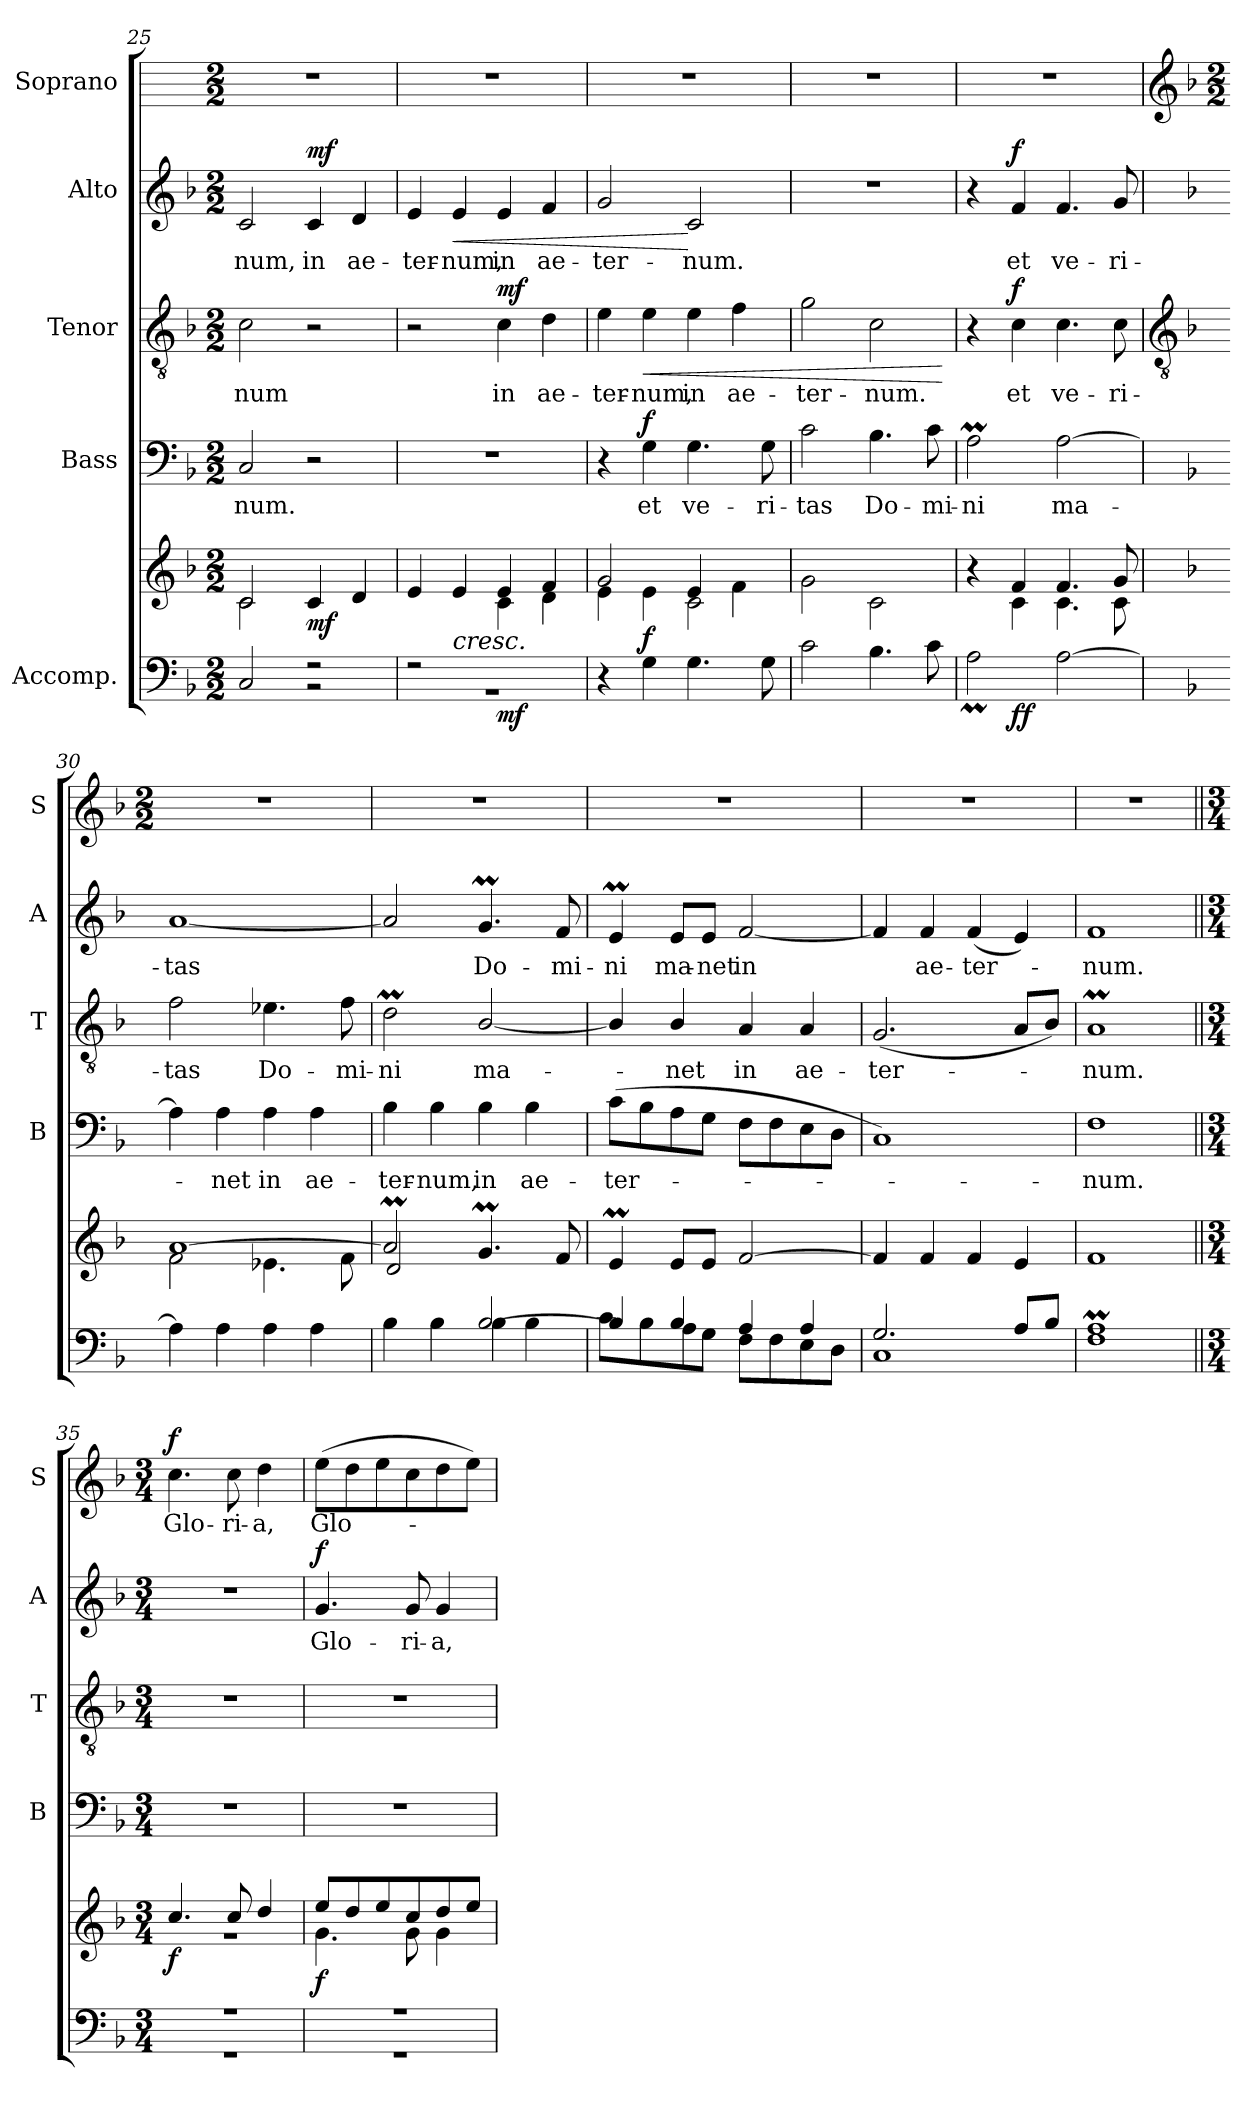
**kern	**kern	**dynam	**kern	**text	**dynam	**kern	**text	**dynam	**kern	**text	**dynam	**kern	**text	**dynam
*part5	*part5	*part5	*part4	*part4	*part4	*part3	*part3	*part3	*part2	*part2	*part2	*part1	*part1	*part1
*staff6	*staff5	*staff5/6	*staff4	*staff4	*staff4	*staff3	*staff3	*staff3	*staff2	*staff2	*staff2	*staff1	*staff1	*staff1
*I"Accomp.	*	*	*I"Bass	*	*	*I"Tenor	*	*	*I"Alto	*	*	*I"Soprano	*	*
*	*	*	*I'B	*	*	*I'T	*	*	*I'A	*	*	*I'S	*	*
*clefF4	*clefG2	*	*clefF4	*	*	*clefGv2	*	*	*clefG2	*	*	*	*	*
*k[b-]	*k[b-]	*	*k[b-]	*	*	*k[b-]	*	*	*k[b-]	*	*	*	*	*
*F:	*F:	*	*F:	*	*	*F:	*	*	*F:	*	*	*	*	*
*M2/2	*M2/2	*	*M2/2	*	*	*M2/2	*	*	*M2/2	*	*	*M2/2	*	*
=25	=25	=25	=25	=25	=25	=25	=25	=25	=25	=25	=25	=25	=25	=25
*^	*^	*	*	*	*	*	*	*	*	*	*	*	*	*
!	!	!	!	!	!	!LO:LY:b	!	!	!LO:LY:b	!	!	!LO:LY:b	!	!	!	!
2ryy	2C	2c	2c	.	2C	-num.	.	2c	num	.	2c	-num,	.	1r	.	.
!	!	!	!	!LO:DY:b	!	!	!	!	!	!	!	!LO:LY:b	!LO:DY:b	!	!	!
2r	2r	4c	2ryy	mf	2r	.	.	2r	.	.	4c	in	mf	.	.	.
!	!	!	!	!	!	!	!	!	!	!	!	!LO:LY:b	!	!	!	!
.	.	4d	.	.	.	.	.	.	.	.	4d	ae-	.	.	.	.
=26	=26	=26	=26	=26	=26	=26	=26	=26	=26	=26	=26	=26	=26	=26	=26	=26
!	!	!	!	!	!	!	!	!	!	!	!	!LO:LY:b	!	!	!	!
2r	1r	4e	2ryy	.	1r	.	.	2r	.	.	4e	-ter-	.	1r	.	.
!	!	!	!	!LO:HP:b	!	!	!	!	!	!	!	!LO:LY:b	!LO:HP:b	!	!	!
.	.	4e	.	<	.	.	.	.	.	.	4e	-num,	<	.	.	.
!	!	!	!	!LO:DY:b=2	!	!	!	!	!LO:LY:b	!LO:DY:b	!	!LO:LY:b	!	!	!	!
2ryy	.	4e	4c	mf	.	.	.	4c	in	mf	4e	in	.	.	.	.
!	!	!	!	!	!	!	!	!	!LO:LY:b	!	!	!LO:LY:b	!	!	!	!
.	.	4f	4d	.	.	.	.	4d	ae-	.	4f	ae-	.	.	.	.
*v	*v	*	*	*	*	*	*	*	*	*	*	*	*	*	*	*
=27	=27	=27	=27	=27	=27	=27	=27	=27	=27	=27	=27	=27	=27	=27	=27
!	!	!	!	!	!	!	!	!LO:LY:b	!	!	!LO:LY:b	!	!	!	!
4r	2g	4e\	.	4r	.	.	4e	-ter-	.	2g	-ter-	.	1r	.	.
!	!	!	!LO:DY:a=2	!	!LO:LY:b	!LO:DY:b	!	!LO:LY:b	!LO:HP:b	!	!	!	!	!	!
4G	.	4e\	f	4G	et	f	4e	-num,	<	.	.	.	.	.	.
!	!	!	!	!	!LO:LY:b	!	!	!LO:LY:b	!	!	!LO:LY:b	!	!	!	!
4.G	2c\	4e/	[	4.G	ve-	.	4e	in	.	2c	-num.	[	.	.	.
!	!	!	!	!	!	!	!	!LO:LY:b	!	!	!	!	!	!	!
.	.	4f	.	.	.	.	4f	ae-	.	.	.	.	.	.	.
!	!	!	!	!	!LO:LY:b	!	!	!	!	!	!	!	!	!	!
8G	.	.	.	8G	-ri-	.	.	.	.	.	.	.	.	.	.
=28	=28	=28	=28	=28	=28	=28	=28	=28	=28	=28	=28	=28	=28	=28	=28
!	!	!	!	!	!LO:LY:b	!	!	!LO:LY:b	!	!	!	!	!	!	!
2c	1ryy	2g	.	2c	-tas	.	2g	-ter-	.	1r	.	.	1r	.	.
!	!	!	!	!	!LO:LY:b	!	!	!LO:LY:b	!	!	!	!	!	!	!
4.B-	.	2c	.	4.B-	Do-	.	2c	-num.	.	.	.	.	.	.	.
!	!	!	!	!	!LO:LY:b	!	!	!	!	!	!	!	!	!	!
8c	.	.	.	8c	-mi-	.	.	.	.	.	.	.	.	.	.
*	*v	*v	*	*	*	*	*	*	*	*	*	*	*	*	*
.	.	.	.	.	.	.	.	[	.	.	.	.	.	.
=29	=29	=29	=29	=29	=29	=29	=29	=29	=29	=29	=29	=29	=29	=29
*^	*^	*	*	*	*	*	*	*	*	*	*	*	*	*
!	!	!	!	!	!	!LO:LY:b	!	!	!	!	!	!	!	!	!	!
4ryy	2Am	4r	4ryy	.	2Am	-ni	.	4r	.	.	4r	.	.	1r	.	.
!	!	!	!	!LO:DY:b=2	!	!	!	!	!LO:LY:b	!	!	!LO:LY:b	!	!	!	!
!	!	!	!	!LO:DY:n=1:b	!	!	!	!	!	!LO:DY:b	!	!	!LO:DY:b	!	!	!
2.ryy	.	4f	4c	f f	.	.	.	4c	et	f	4f	et	f	.	.	.
!	!	!	!	!	!	!LO:LY:b	!	!	!LO:LY:b	!	!	!LO:LY:b	!	!	!	!
.	[2A	4.f	4.c	.	[2A	ma-	.	4.c	ve-	.	4.f	ve-	.	.	.	.
!	!	!	!	!	!	!	!	!	!LO:LY:b	!	!	!LO:LY:b	!	!	!	!
.	.	8g	8c	.	.	.	.	8c	-ri-	.	8g	-ri-	.	.	.	.
*v	*v	*	*	*	*	*	*	*	*	*	*	*	*	*	*	*
*	*v	*v	*	*	*	*	*	*	*	*	*	*	*	*	*
!!LO:LB:g=z
=30	=30	=30	=30	=30	=30	=30	=30	=30	=30	=30	=30	=30	=30	=30
*	*	*	*	*	*	*clefGv2	*	*	*	*	*	*clefG2	*	*
*	*	*	*	*	*	*	*	*	*	*	*	*k[b-]	*	*
*	*	*	*	*	*	*	*	*	*	*	*	*F:	*	*
*	*	*	*	*	*	*	*	*	*	*	*	*M2/2	*	*
*	*^	*	*	*	*	*	*	*	*	*	*	*	*	*
*	*	*^	*	*	*	*	*	*	*	*	*	*	*	*	*
!	!	!	!	!	!	!	!	!	!LO:LY:b	!	!	!LO:LY:b	!	!	!	!
4A]	[1a/	1ryy	2f\	.	4A]	.	.	2f	-tas	.	[1a	-tas	.	1r	.	.
!	!	!	!	!	!	!LO:LY:b	!	!	!	!	!	!	!	!	!	!
4A	.	.	.	.	4A	net	.	.	.	.	.	.	.	.	.	.
!	!	!	!	!	!	!LO:LY:b	!	!	!LO:LY:b	!	!	!	!	!	!	!
4A	.	.	4.e-X\	.	4A	in	.	4.e-X	Do-	.	.	.	.	.	.	.
!	!	!	!	!	!	!LO:LY:b	!	!	!	!	!	!	!	!	!	!
4A	.	.	.	.	4A	ae-	.	.	.	.	.	.	.	.	.	.
!	!	!	!	!	!	!	!	!	!LO:LY:b	!	!	!	!	!	!	!
.	.	.	8f\	.	.	.	.	8f	-mi-	.	.	.	.	.	.	.
=31	=31	=31	=31	=31	=31	=31	=31	=31	=31	=31	=31	=31	=31	=31	=31	=31
*^	*	*	*	*	*	*	*	*	*	*	*	*	*	*	*	*
!	!	!	!	!	!	!	!LO:LY:b	!	!	!LO:LY:b	!	!	!	!	!	!	!
2ryy	4B-	2a/]	1ryy	2dM/	.	4B-	-ter-	.	2dM	-ni	.	2a]	.	.	1r	.	.
!	!	!	!	!	!	!	!LO:LY:b	!	!	!	!	!	!	!	!	!	!
.	4B-	.	.	.	.	4B-	-num,	.	.	.	.	.	.	.	.	.	.
!	!	!	!	!	!	!	!LO:LY:b	!	!	!LO:LY:b	!	!	!LO:LY:b	!	!	!	!
[2B-/	4B-	4.gM/	.	2ryy	.	4B-	in	.	[2B-/	ma-	.	4.gM	Do-	.	.	.	.
!	!	!	!	!	!	!	!LO:LY:b	!	!	!	!	!	!	!	!	!	!
.	4B-	.	.	.	.	4B-	ae-	.	.	.	.	.	.	.	.	.	.
!	!	!	!	!	!	!	!	!	!	!	!	!	!LO:LY:b	!	!	!	!
.	.	8f/	.	.	.	.	.	.	.	.	.	8f	-mi-	.	.	.	.
*	*	*	*v	*v	*	*	*	*	*	*	*	*	*	*	*	*	*
=32	=32	=32	=32	=32	=32	=32	=32	=32	=32	=32	=32	=32	=32	=32	=32	=32
!	!	!	!	!	!	!LO:LY:b	!	!	!	!	!	!LO:LY:b	!	!	!	!
4B-/]	8cL	4em/	1ryy	.	(>8cL	-ter-	.	4B-/]	.	.	4em	-ni	.	1r	.	.
.	8B-	.	.	.	8B-	.	.	.	.	.	.	.	.	.	.	.
!	!	!	!	!	!	!	!	!	!LO:LY:b	!	!	!LO:LY:b	!	!	!	!
4B-/	8A	8e/L	.	.	8A	.	.	4B-/	net	.	8e/L	ma-	.	.	.	.
!	!	!	!	!	!	!	!	!	!	!	!	!LO:LY:b	!	!	!	!
.	8GJ	8e/J	.	.	8GJ	.	.	.	.	.	8e/J	-net	.	.	.	.
!	!	!	!	!	!	!	!	!	!LO:LY:b	!	!	!LO:LY:b	!	!	!	!
4A/	8FL	[2f/	.	.	8FL	.	.	4A	in	.	[2f	in	.	.	.	.
.	8F	.	.	.	8F	.	.	.	.	.	.	.	.	.	.	.
!	!	!	!	!	!	!	!	!	!LO:LY:b	!	!	!	!	!	!	!
4A/	8E	.	.	.	8E	.	.	4A	ae-	.	.	.	.	.	.	.
.	8DJ	.	.	.	8DJ	.	.	.	.	.	.	.	.	.	.	.
=33	=33	=33	=33	=33	=33	=33	=33	=33	=33	=33	=33	=33	=33	=33	=33	=33
!	!	!	!	!	!	!	!	!	!LO:LY:b	!	!	!	!	!	!	!
2.G/	1C	4f/]	1ryy	.	1C)	.	.	(<2.G	-ter-	.	4f]	.	.	1r	.	.
!	!	!	!	!	!	!	!	!	!	!	!	!LO:LY:b	!	!	!	!
.	.	4f/	.	.	.	.	.	.	.	.	4f	ae-	.	.	.	.
!	!	!	!	!	!	!	!	!	!	!	!	!LO:LY:b	!	!	!	!
.	.	4f/	.	.	.	.	.	.	.	.	(<4f	-ter-	.	.	.	.
8A/L	.	4e/	.	.	.	.	.	8AL	.	.	4e)	.	.	.	.	.
8B-/J	.	.	.	.	.	.	.	8B-J)	.	.	.	.	.	.	.	.
=34	=34	=34	=34	=34	=34	=34	=34	=34	=34	=34	=34	=34	=34	=34	=34	=34
!	!	!	!	!	!	!LO:LY:b	!	!	!LO:LY:b	!	!	!LO:LY:b	!	!	!	!
1Am/	1F	1f/	1ryy	.	1F	num.	.	1Am	num.	.	1f	num.	.	1r	.	.
=35||	=35||	=35||	=35||	=35||	=35||	=35||	=35||	=35||	=35||	=35||	=35||	=35||	=35||	=35||	=35||	=35||
*M3/4	*	*M3/4	*	*	*M3/4	*	*	*M3/4	*	*	*M3/4	*	*	*M3/4	*	*
!LO:N:vis=1	!LO:N:vis=1	!	!LO:N:vis=1	!LO:DY:b	!LO:N:vis=1	!	!	!LO:N:vis=1	!	!	!LO:N:vis=1	!	!	!	!LO:LY:b	!LO:DY:b
2.r	2.r	4.cc/	2.r	f	2.r	.	.	2.r	.	.	2.r	.	.	4.cc	Glo-	f
!	!	!	!	!	!	!	!	!	!	!	!	!	!	!	!LO:LY:b	!
.	.	8cc/	.	.	.	.	.	.	.	.	.	.	.	8cc	-ri-	.
!	!	!	!	!	!	!	!	!	!	!	!	!	!	!	!LO:LY:b	!
.	.	4dd/	.	.	.	.	.	.	.	.	.	.	.	4dd	-a,	.
=36	=36	=36	=36	=36	=36	=36	=36	=36	=36	=36	=36	=36	=36	=36	=36	=36
!LO:N:vis=1	!LO:N:vis=1	!	!	!LO:DY:b	!LO:N:vis=1	!	!	!LO:N:vis=1	!	!	!	!LO:LY:b	!LO:DY:b	!	!LO:LY:b	!
2.r	2.r	8eeL	4.g\	f	2.r	.	.	2.r	.	.	4.g	Glo-	f	(>8eeL	Glo-	.
.	.	8dd	.	.	.	.	.	.	.	.	.	.	.	8dd	.	.
.	.	8ee	.	.	.	.	.	.	.	.	.	.	.	8ee	.	.
!	!	!	!	!	!	!	!	!	!	!	!	!LO:LY:b	!	!	!	!
.	.	8cc	8g\	.	.	.	.	.	.	.	8g	-ri-	.	8cc	.	.
!	!	!	!	!	!	!	!	!	!	!	!	!LO:LY:b	!	!	!	!
.	.	8dd	4g\	.	.	.	.	.	.	.	4g	-a,	.	8dd	.	.
.	.	8eeJ	.	.	.	.	.	.	.	.	.	.	.	8eeJ)	.	.
*v	*v	*	*	*	*	*	*	*	*	*	*	*	*	*	*	*
*	*v	*v	*	*	*	*	*	*	*	*	*	*	*	*	*
=	=	=	=	=	=	=	=	=	=	=	=	=	=	=
*-	*-	*-	*-	*-	*-	*-	*-	*-	*-	*-	*-	*-	*-	*-
